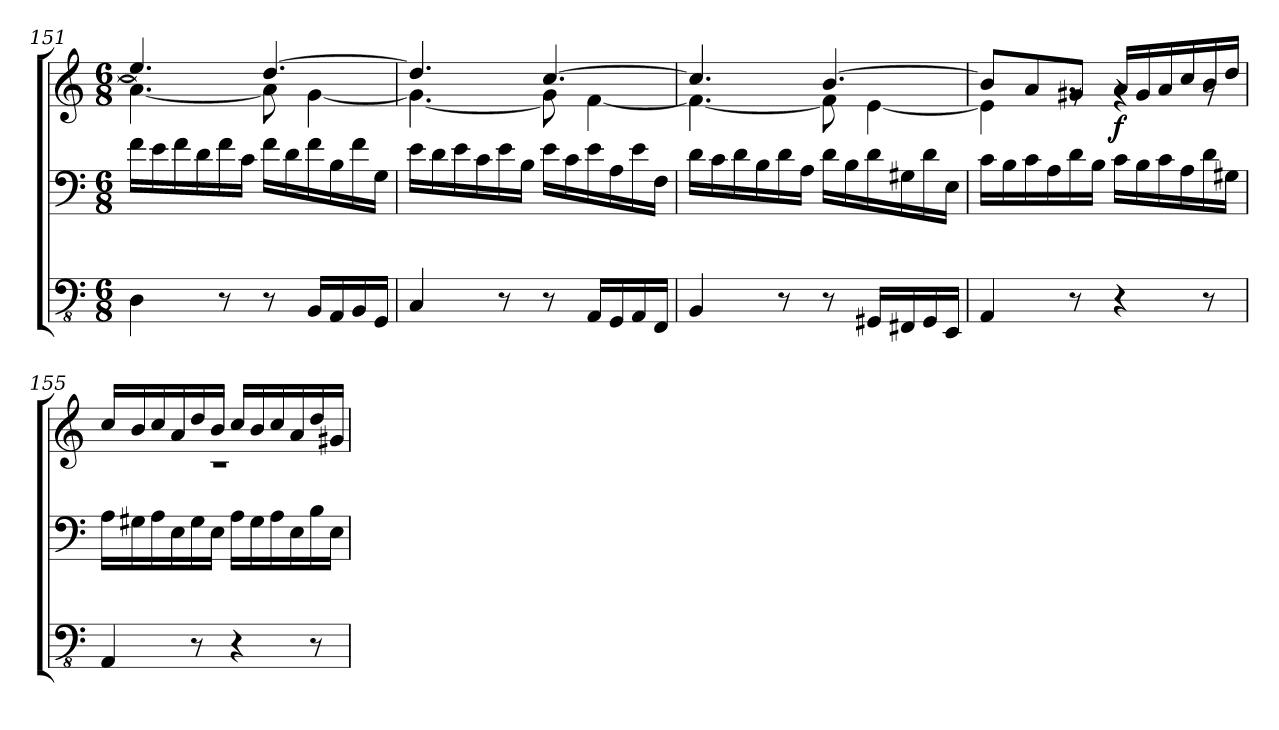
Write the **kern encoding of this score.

**kern	**kern	**kern	**dynam
*part1	*part1	*part1	*part1
*staff3	*staff2	*staff1	*staff1/2/3
!!LO:PB:g=z
*clefFv4	*clefF4	*clefG2	*
*k[]	*k[]	*k[]	*
*M6/8	*M6/8	*M6/8	*
=151	=151	=151	=151
*	*	*^	*
4DD\	16f\LL	4.ee/]	4.a\_	.
.	16e\	.	.	.
.	16f\	.	.	.
.	16d\	.	.	.
8r	16f\	.	.	.
.	16c\JJ	.	.	.
8r	16f\LL	[4.dd/	8a\]	.
.	16d\	.	.	.
16BBB/LL	16f\	.	[4g\	.
16AAA/	16B\	.	.	.
16BBB/	16f\	.	.	.
16GGG/JJ	16G\JJ	.	.	.
=152	=152	=152	=152	=152
4CC/	16e\LL	4.dd/]	4.g\_	.
.	16d\	.	.	.
.	16e\	.	.	.
.	16c\	.	.	.
8r	16e\	.	.	.
.	16B\JJ	.	.	.
8r	16e\LL	[4.cc/	8g\]	.
.	16c\	.	.	.
16AAA/LL	16e\	.	[4f\	.
16GGG/	16A\	.	.	.
16AAA/	16e\	.	.	.
16FFF/JJ	16F\JJ	.	.	.
=153	=153	=153	=153	=153
4BBB/	16d\LL	4.cc/]	4.f\_	.
.	16c\	.	.	.
.	16d\	.	.	.
.	16B\	.	.	.
8r	16d\	.	.	.
.	16A\JJ	.	.	.
8r	16d\LL	[4.b/	8f\]	.
.	16B\	.	.	.
16GGG#X/LL	16d\	.	[4e\	.
16FFF#X/	16G#X\	.	.	.
16GGG#/	16d\	.	.	.
16EEE/JJ	16E\JJ	.	.	.
=154	=154	=154	=154	=154
4AAA/	16c\LL	8b/L]	4e\]	.
.	16B\	.	.	.
.	16c\	8a/	.	.
.	16A\	.	.	.
8r	16d\	8g#X/J	8rg	.
.	16B\JJ	.	.	.
!	!	!	!	!LO:DY:b
4r	16c\LL	16a/LL	4rg	f
.	16B\	16g#/	.	.
.	16c\	16a/	.	.
.	16A\	16cc/	.	.
8r	16d\	16b/	8rg	.
.	16G#X\JJ	16dd/JJ	.	.
!!LO:LB:g=z	!!
=155	=155	=155	=155	=155
4AAA/	16A\LL	16cc/LL	2.r	.
.	16G#X\	16b/	.	.
.	16A\	16cc/	.	.
.	16E\	16a/	.	.
8r	16G#\	16dd/	.	.
.	16E\JJ	16b/JJ	.	.
4r	16A\LL	16cc/LL	.	.
.	16G#\	16b/	.	.
.	16A\	16cc/	.	.
.	16E\	16a/	.	.
8r	16B\	16dd/	.	.
.	16E\JJ	16g#X/JJ	.	.
*	*	*v	*v	*
=	=	=	=
*-	*-	*-	*-
